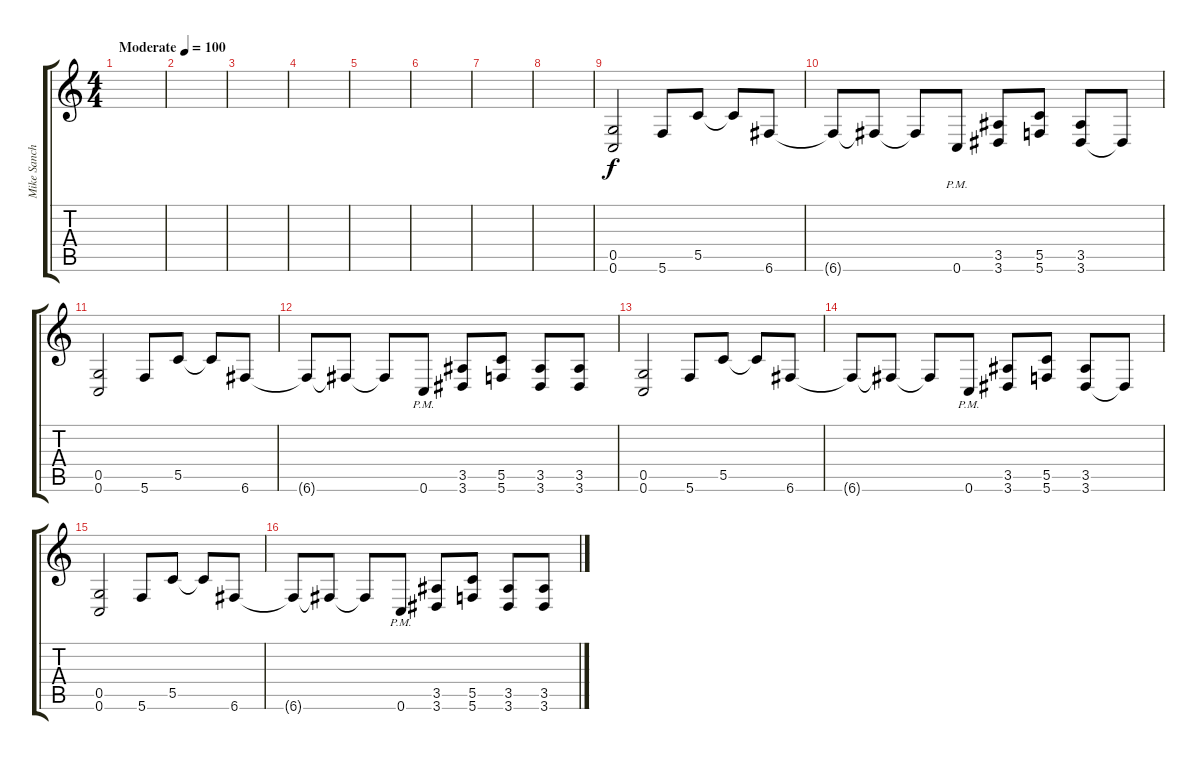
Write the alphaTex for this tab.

\track ("Mike Sanchez" "Mike Sanch") {instrument distortionguitar}
\staff {score tabs}
\tuning (D4 A3 F3 C3 G2 C2) {hide}
\ts (4 4)
\tempo (100 "Moderate")
\clef g2
\ks c
|
|
|
|
|
|
|
|
(0.5 0.6).2 5.6.8 5.5.8 5.5{t}.8 6.6.8 |
6.6{t}.8 6.6{t}.8 6.6{t}.8 0.6{pm}.8 (3.5 3.6).8 (5.5 5.6).8 (3.5 3.6).8 3.6{t}.8 |
(0.5 0.6).2 5.6.8 5.5.8 5.5{t}.8 6.6.8 |
6.6{t}.8 6.6{t}.8 6.6{t}.8 0.6{pm}.8 (3.5 3.6).8 (5.5 5.6).8 (3.5 3.6).8 (3.5 3.6).8 |
(0.5 0.6).2 5.6.8 5.5.8 5.5{t}.8 6.6.8 |
6.6{t}.8 6.6{t}.8 6.6{t}.8 0.6{pm}.8 (3.5 3.6).8 (5.5 5.6).8 (3.5 3.6).8 3.6{t}.8 |
(0.5 0.6).2 5.6.8 5.5.8 5.5{t}.8 6.6.8 |
6.6{t}.8 6.6{t}.8 6.6{t}.8 0.6{pm}.8 (3.5 3.6).8 (5.5 5.6).8 (3.5 3.6).8 (3.5 3.6).8
